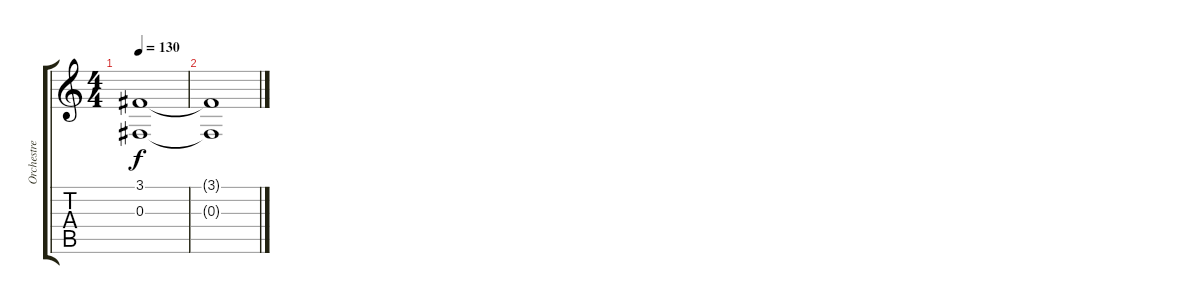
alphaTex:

\track ("Orchestre" "Orchestre") {instrument lead1square}
\staff {score tabs}
\tuning (Eb4 Bb3 Gb3 Db3 Ab2 Eb2) {hide}
\ts (4 4)
\tempo 130
\clef g2
\ks c
(3.1 0.3).1{dy f} |
(3.1{t} 0.3{t}).1
